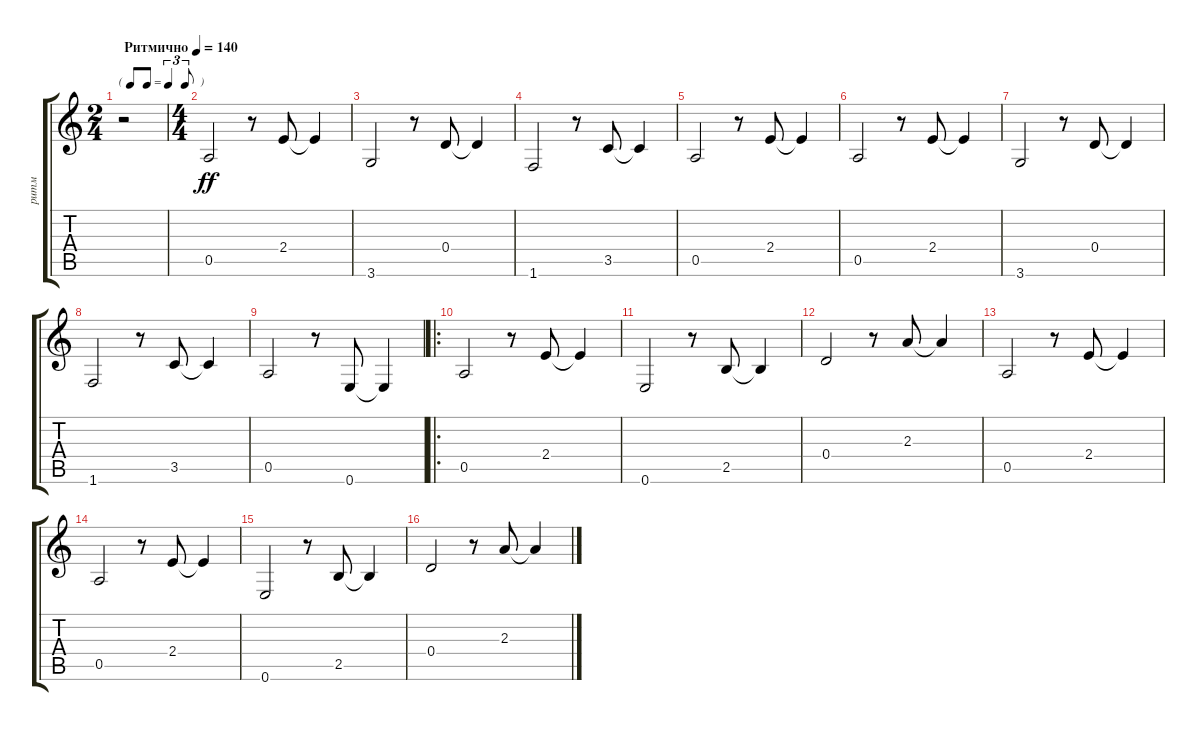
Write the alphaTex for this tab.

\track ("ритм" "ритм") {instrument acousticguitarsteel}
\staff {score tabs}
\tuning (E4 B3 G3 D3 A2 E2) {hide}
\ts (2 4)
\tf triplet8th
\tempo (140 "Ритмично")
\clef g2
\ks aminor
r.2{dy ff instrument acousticguitarsteel} |
\ts (4 4)
0.5.2 r.8 2.4.8 2.4{t}.4 |
3.6.2 r.8 0.4.8 0.4{t}.4 |
1.6.2 r.8 3.5.8 3.5{t}.4 |
0.5.2 r.8 2.4.8 2.4{t}.4 |
0.5.2 r.8 2.4.8 2.4{t}.4 |
3.6.2 r.8 0.4.8 0.4{t}.4 |
1.6.2 r.8 3.5.8 3.5{t}.4 |
0.5.2 r.8 0.6.8 0.6{t}.4 |
\ro
0.5.2 r.8 2.4.8 2.4{t}.4 |
0.6.2 r.8 2.5.8 2.5{t}.4 |
0.4.2 r.8 2.3.8 2.3{t}.4 |
0.5.2 r.8 2.4.8 2.4{t}.4 |
0.5.2 r.8 2.4.8 2.4{t}.4 |
0.6.2 r.8 2.5.8 2.5{t}.4 |
0.4.2 r.8 2.3.8 2.3{t}.4
